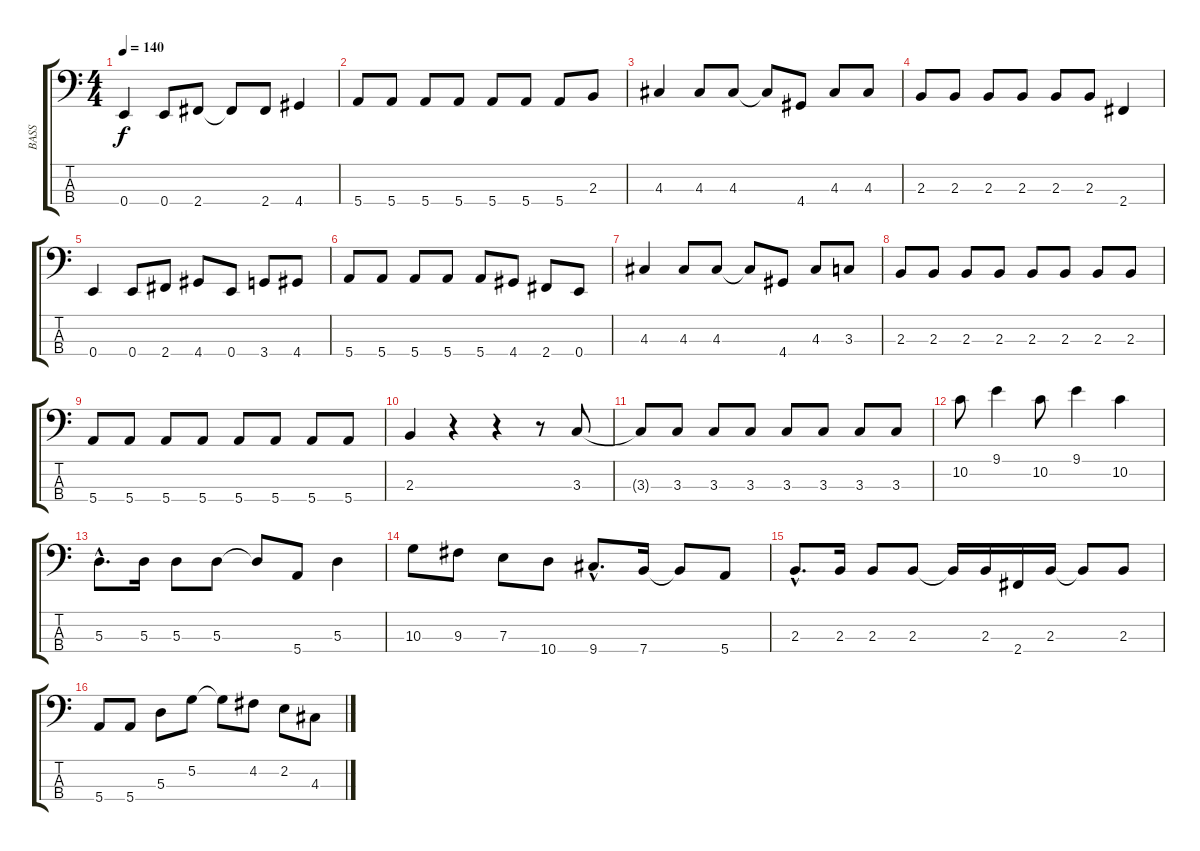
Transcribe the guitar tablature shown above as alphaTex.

\track ("BASS" "BASS") {instrument electricbasspick}
\staff {score tabs}
\tuning (G2 D2 A1 E1) {hide}
\ts (4 4)
\tempo 140
\clef f4
\ks c
0.4.4{dy f} 0.4.8 2.4.8 2.4{t}.8 2.4.8 4.4.4 |
5.4.8 5.4.8 5.4.8 5.4.8 5.4.8 5.4.8 5.4.8 2.3.8 |
4.3.4 4.3.8 4.3.8 4.3{t}.8 4.4.8 4.3.8 4.3.8 |
2.3.8 2.3.8 2.3.8 2.3.8 2.3.8 2.3.8 2.4.4 |
0.4.4 0.4.8 2.4.8 4.4.8 0.4.8 3.4.8 4.4.8 |
5.4.8 5.4.8 5.4.8 5.4.8 5.4.8 4.4.8 2.4.8 0.4.8 |
4.3.4 4.3.8 4.3.8 4.3{t}.8 4.4.8 4.3.8 3.3.8 |
2.3.8 2.3.8 2.3.8 2.3.8 2.3.8 2.3.8 2.3.8 2.3.8 |
5.4.8 5.4.8 5.4.8 5.4.8 5.4.8 5.4.8 5.4.8 5.4.8 |
2.3.4 r.4 r.4 r.8 3.3.8 |
3.3{t}.8 3.3.8 3.3.8 3.3.8 3.3.8 3.3.8 3.3.8 3.3.8 |
10.2.8 9.1.4 10.2.8 9.1.4 10.2.4 |
5.3{hac}.8{d} 5.3.16 5.3.8 5.3.8 5.3{t}.8 5.4.8 5.3.4 |
10.3.8 9.3.8 7.3.8 10.4.8 9.4{hac}.8{d} 7.4.16 7.4{t}.8 5.4.8 |
2.3{hac}.8{d} 2.3.16 2.3.8 2.3.8 2.3{t}.16 2.3.16 2.4.16 2.3.16 2.3{t}.8 2.3.8 |
5.4.8 5.4.8 5.3.8 5.2.8 5.2{t}.8 4.2.8 2.2.8 4.3.8
